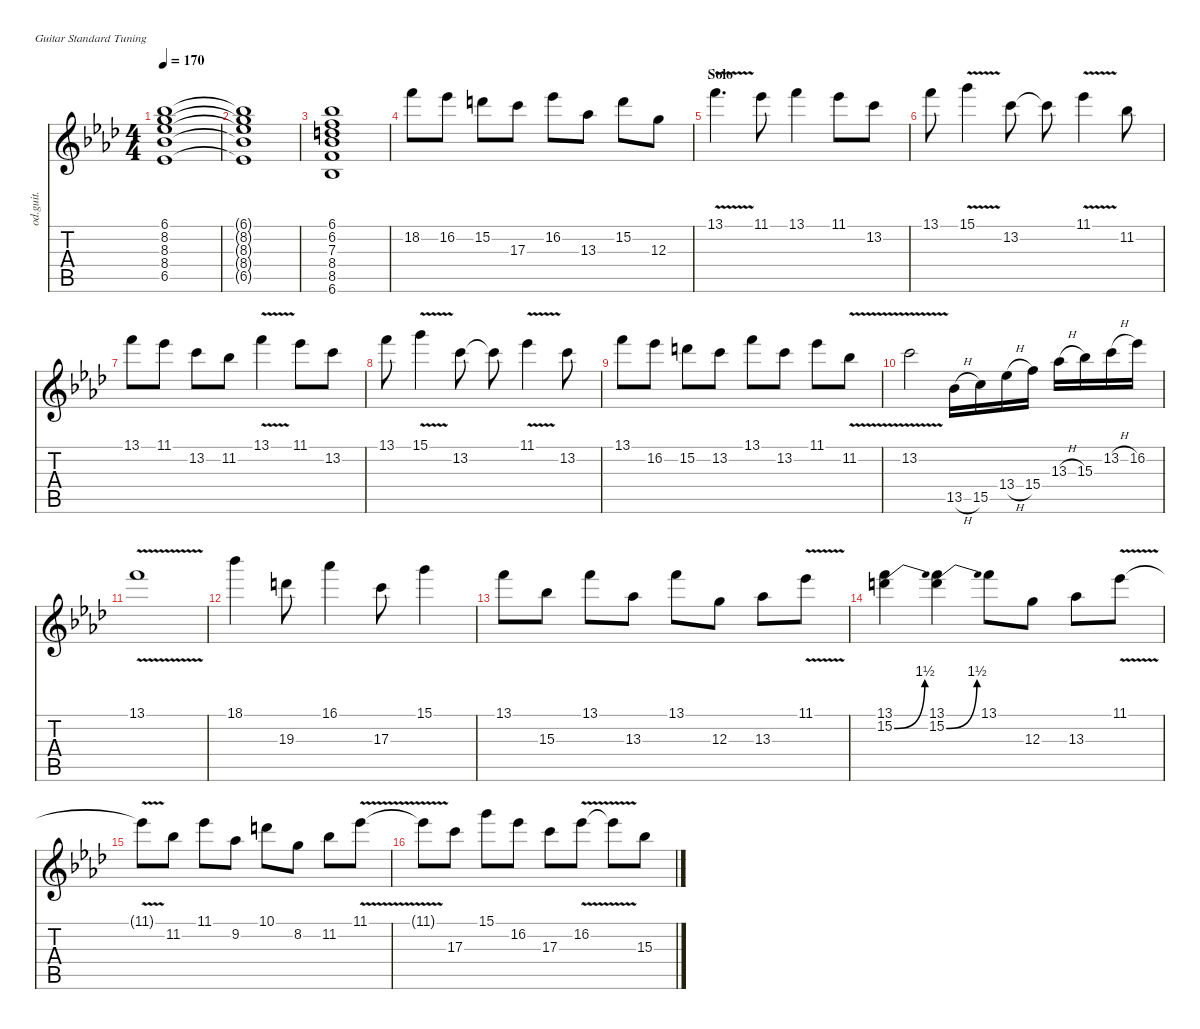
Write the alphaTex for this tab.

\defaultSystemsLayout 4
\hideDynamics
\bracketExtendMode nobrackets
\otherSystemsTrackNameOrientation horizontal
\track ("Electric Guitar" "od.guit.") {instrument overdrivenguitar}
\staff {score tabs}
\tuning (E4 B3 G3 D3 A2 E2)
\ts (4 4)
\tempo 170
\clef g2
\ks fminor
(6.5{acc b} 8.4{acc b} 8.3{acc b} 8.2{acc forcenatural} 6.1{acc b}).1{dy mf beam Down} |
(6.5{t acc b} 8.4{t acc b} 8.3{t acc b} 8.2{t acc forcenatural} 6.1{t acc b}).1{beam Down} |
(6.1{acc b} 6.2{acc forcenatural} 7.3{acc forcenatural} 8.4{acc b} 8.5{acc forcenatural} 6.6{acc b}).1{beam Down} |
18.2{acc forcenatural}.8{dy f beam Down} 16.2{acc b}.8{beam Down} 15.2{acc forcenatural}.8{beam Down} 17.3{acc forcenatural}.8{beam Down} 16.2{acc b}.8{beam Down} 13.3{acc b}.8{beam Down} 15.2{acc forcenatural}.8{beam Down} 12.3{acc forcenatural}.8{beam Down} |
\section ("" "Solo")
13.1{v acc forcenatural}.4{d beam Down} 11.1{acc b}.8{beam Down} 13.1{acc forcenatural}.4{beam Down} 11.1{acc b}.8{beam Down} 13.2{acc forcenatural}.8{beam Down} |
13.1{acc forcenatural}.8{beam Down} 15.1{v acc forcenatural}.4{beam Down} 13.2{acc forcenatural}.8{beam Down} 13.2{t acc forcenatural}.8{beam Down} 11.1{v acc b}.4{beam Down} 11.2{acc b}.8{beam Down} |
13.1{acc forcenatural}.8{beam Down} 11.1{acc b}.8{beam Down} 13.2{acc forcenatural}.8{beam Down} 11.2{acc b}.8{beam Down} 13.1{v acc forcenatural}.4{beam Down} 11.1{acc b}.8{beam Down} 13.2{acc forcenatural}.8{beam Down} |
13.1{acc forcenatural}.8{beam Down} 15.1{v acc forcenatural}.4{beam Down} 13.2{acc forcenatural}.8{beam Down} 13.2{t acc forcenatural}.8{beam Down} 11.1{v acc b}.4{beam Down} 13.2{acc forcenatural}.8{beam Down} |
13.1{acc forcenatural}.8{dy mf beam Down} 16.2{acc b}.8{beam Down} 15.2{acc forcenatural}.8{beam Down} 13.2{acc forcenatural}.8{beam Down} 13.1{acc forcenatural}.8{beam Down} 13.2{acc forcenatural}.8{beam Down} 11.1{acc b}.8{beam Down} 11.2{v acc b}.8{beam Down} |
13.2{v acc forcenatural}.2{beam Down} 13.5{h acc b}.16{beam Down} 15.5{acc forcenatural}.16{beam Down} 13.4{h acc b}.16{beam Down} 15.4{acc forcenatural}.16{beam Down} 13.3{h acc b}.16{beam Down} 15.3{acc b}.16{beam Down} 13.2{h acc forcenatural}.16{beam Down} 16.2{acc b}.16{beam Down} |
13.1{v acc forcenatural}.1{beam Down} |
18.1{acc b}.4{beam Down} 19.3{acc forcenatural}.8{beam Down} 16.1{acc b}.4{beam Down} 17.3{acc forcenatural}.8{beam Down} 15.1{acc forcenatural}.4{beam Down} |
13.1{acc forcenatural}.8{beam Down} 15.3{acc b}.8{beam Down} 13.1{acc forcenatural}.8{beam Down} 13.3{acc b}.8{beam Down} 13.1{acc forcenatural}.8{beam Down} 12.3{acc forcenatural}.8{beam Down} 13.3{acc b}.8{beam Down} 11.1{v acc b}.8{beam Down} |
(13.1{acc forcenatural} 15.2{be (bend 0 0 11.4 6) acc forcenatural}).4{beam Down} (13.1{acc forcenatural} 15.2{be (bend 0 0 11.4 6) acc forcenatural}).4{beam Down} 13.1{acc forcenatural}.8{beam Down} 12.3{acc forcenatural}.8{beam Down} 13.3{acc b}.8{beam Down} 11.1{v acc b}.8{beam Down} |
11.1{v t acc b}.8{beam Down} 11.2{acc b}.8{beam Down} 11.1{acc b}.8{beam Down} 9.2{acc b}.8{beam Down} 10.1{acc forcenatural}.8{beam Down} 8.2{acc forcenatural}.8{beam Down} 11.2{acc b}.8{beam Down} 11.1{v acc b}.8{beam Down} |
11.1{v t acc b}.8{beam Down} 17.3{acc forcenatural}.8{beam Down} 15.1{acc forcenatural}.8{beam Down} 16.2{acc b}.8{beam Down} 17.3{acc forcenatural}.8{beam Down} 16.2{v acc b}.8{beam Down} 16.2{v t acc b}.8{beam Down} 15.3{acc b}.8{beam Down}
